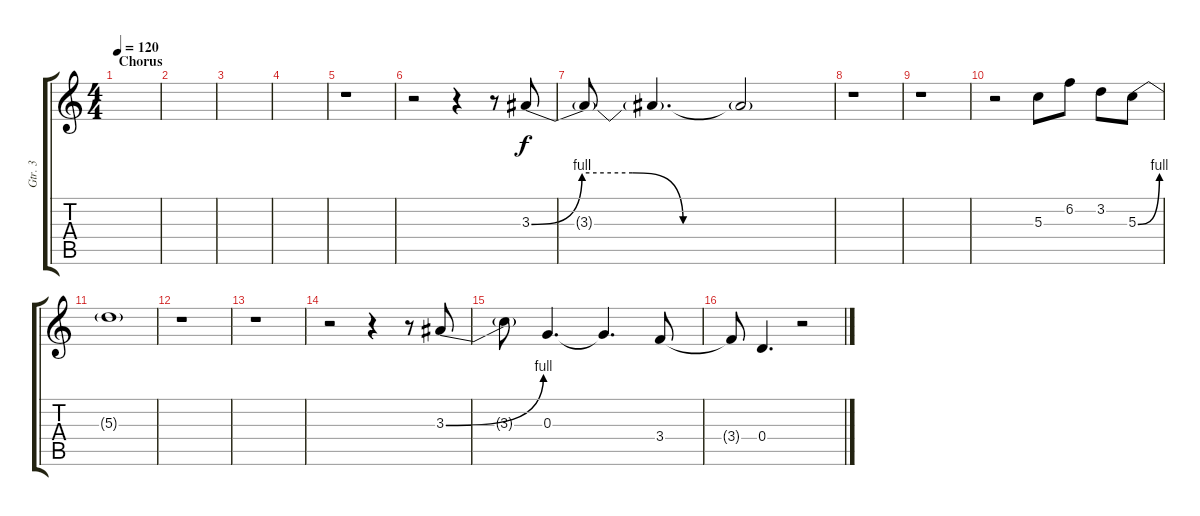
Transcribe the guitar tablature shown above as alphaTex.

\track ("Gtr. 3" "Gtr. 3") {instrument electricguitarclean}
\staff {score tabs}
\tuning (E4 B3 G3 D3 A2 E2) {hide}
\ts (4 4)
\section ("" "Chorus")
\tempo 120
\clef g2
\ks c
|
|
|
|
r.1 |
r.2 r.4 r.8 3.3{be (custom 0 0 10 4 20 4 30 0 60 0)}.8 |
3.3{t}.8 3.3{t}.4{d} 3.3{t}.2 |
r.1 |
r.1 |
r.2 5.3.8 6.2.8 3.2.8 5.3{be (bend 0 0 60 4)}.8 |
5.3{t}.1 |
r.1 |
r.1 |
r.2 r.4 r.8 3.3{be (bend 0 0 60 4)}.8 |
3.3{t}.8 0.3.4{d} 0.3{t}.4{d} 3.4.8 |
3.4{t}.8 0.4.4{d} r.2
